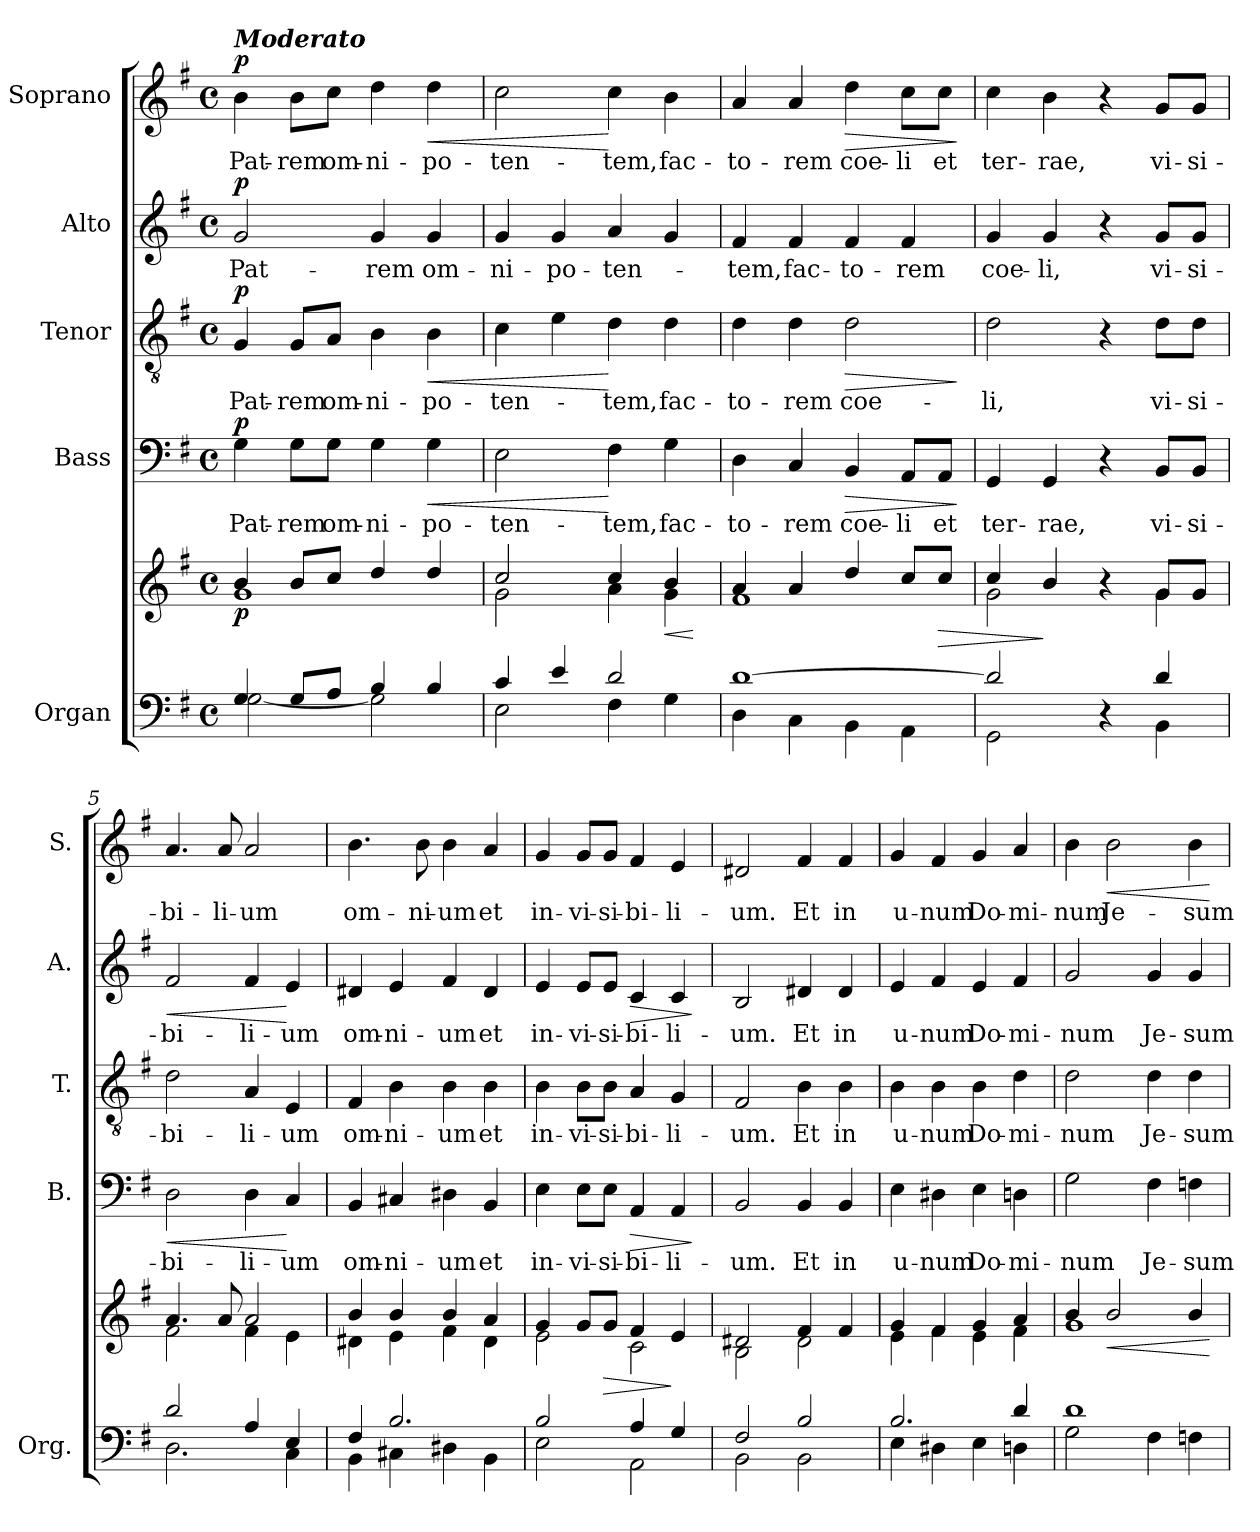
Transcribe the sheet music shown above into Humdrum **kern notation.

**kern	**kern	**dynam	**kern	**text	**dynam	**kern	**text	**dynam	**kern	**text	**dynam	**kern	**text	**dynam
*part5	*part5	*part5	*part4	*part4	*part4	*part3	*part3	*part3	*part2	*part2	*part2	*part1	*part1	*part1
*staff6	*staff5	*staff5/6	*staff4	*staff4	*staff4	*staff3	*staff3	*staff3	*staff2	*staff2	*staff2	*staff1	*staff1	*staff1
*I"Organ	*	*	*I"Bass	*	*	*I"Tenor	*	*	*I"Alto	*	*	*I"Soprano	*	*
*I'Org.	*	*	*I'B.	*	*	*I'T.	*	*	*I'A.	*	*	*I'S.	*	*
*clefF4	*clefG2	*	*clefF4	*	*	*clefGv2	*	*	*clefG2	*	*	*clefG2	*	*
*k[f#]	*k[f#]	*	*k[f#]	*	*	*k[f#]	*	*	*k[f#]	*	*	*k[f#]	*	*
*G:	*G:	*	*G:	*	*	*G:	*	*	*G:	*	*	*G:	*	*
*M4/4	*M4/4	*	*M4/4	*	*	*M4/4	*	*	*M4/4	*	*	*M4/4	*	*
*met(c)	*met(c)	*	*met(c)	*	*	*met(c)	*	*	*met(c)	*	*	*met(c)	*	*
=1	=1	=1	=1	=1	=1	=1	=1	=1	=1	=1	=1	=1	=1	=1
*^	*^	*	*	*	*	*	*	*	*	*	*	*	*	*
!	!	!	!	!	!	!	!	!	!	!	!	!	!	!LO:TX:a:Bi:t=Moderato	!	!
!	!	!	!	!LO:DY:b	!	!LO:LY:b	!LO:DY:a	!	!LO:LY:b	!LO:DY:a	!	!LO:LY:b	!LO:DY:a	!	!LO:LY:b	!LO:DY:a
4G/	[2G\	4b/	1g	p	4G\	Pat-	p	4G/	Pat-	p	2g/	Pat-	p	4b\	Pat-	p
!	!	!	!	!	!	!LO:LY:b	!	!	!LO:LY:b	!	!	!	!	!	!LO:LY:b	!
8G/L	.	8b/L	.	.	8G\L	-rem	.	8G/L	-rem	.	.	.	.	8b\L	-rem	.
!	!	!	!	!	!	!LO:LY:b	!	!	!LO:LY:b	!	!	!	!	!	!LO:LY:b	!
8A/J	.	8cc/J	.	.	8G\J	om-	.	8A/J	om-	.	.	.	.	8cc\J	om-	.
!	!	!	!	!	!	!LO:LY:b	!	!	!LO:LY:b	!	!	!LO:LY:b	!	!	!LO:LY:b	!
4B/	2G\]	4dd/	.	.	4G\	-ni-	.	4B\	-ni-	.	4g/	-rem	.	4dd\	-ni-	.
!	!	!	!	!	!	!LO:LY:b	!LO:HP:b	!	!LO:LY:b	!LO:HP:b	!	!LO:LY:b	!	!	!LO:LY:b	!LO:HP:b
4B/	.	4dd/	.	.	4G\	-po-	<	4B\	-po-	<	4g/	om-	.	4dd\	-po-	<
=2	=2	=2	=2	=2	=2	=2	=2	=2	=2	=2	=2	=2	=2	=2	=2	=2
!	!	!	!	!	!	!LO:LY:b	!	!	!LO:LY:b	!	!	!LO:LY:b	!	!	!LO:LY:b	!
4c/	2E\	2cc/	2g\	.	2E\	-ten-	.	4c\	-ten-	.	4g/	-ni-	.	2cc\	-ten-	.
!	!	!	!	!	!	!	!	!	!	!	!	!LO:LY:b	!	!	!	!
4e/	.	.	.	.	.	.	.	4e\	.	.	4g/	-po-	.	.	.	.
!	!	!	!	!	!	!LO:LY:b	!	!	!LO:LY:b	!	!	!LO:LY:b	!	!	!LO:LY:b	!
2d/	4F#\	4cc/	4a\	.	4F#\	-tem,	[	4d\	-tem,	[	4a/	-ten-	.	4cc\	-tem,	[
!	!	!	!	!LO:HP:b	!	!LO:LY:b	!	!	!LO:LY:b	!	!	!	!	!	!LO:LY:b	!
.	4G\	4b/	4g\	<	4G\	fac-	.	4d\	fac-	.	4g/	.	.	4b\	fac-	.
*v	*v	*	*	*	*	*	*	*	*	*	*	*	*	*	*	*
*	*v	*v	*	*	*	*	*	*	*	*	*	*	*	*	*
.	.	[	.	.	.	.	.	.	.	.	.	.	.	.
=3	=3	=3	=3	=3	=3	=3	=3	=3	=3	=3	=3	=3	=3	=3
*^	*^	*	*	*	*	*	*	*	*	*	*	*	*	*
!	!	!	!	!	!	!LO:LY:b	!	!	!LO:LY:b	!	!	!LO:LY:b	!	!	!LO:LY:b	!
[1d	4D\	4a/	1f#	.	4D\	-to-	.	4d\	-to-	.	4f#/	-tem,	.	4a/	-to-	.
!	!	!	!	!	!	!LO:LY:b	!	!	!LO:LY:b	!	!	!LO:LY:b	!	!	!LO:LY:b	!
.	4C\	4a/	.	.	4C/	-rem	.	4d\	-rem	.	4f#/	fac-	.	4a/	-rem	.
!	!	!	!	!	!	!LO:LY:b	!LO:HP:b	!	!LO:LY:b	!LO:HP:b	!	!LO:LY:b	!	!	!LO:LY:b	!LO:HP:b
.	4BB\	4dd/	.	.	4BB/	coe-	>	2d\	coe-	>	4f#/	-to-	.	4dd\	coe-	>
!	!	!	!	!	!	!LO:LY:b	!	!	!	!	!	!LO:LY:b	!	!	!LO:LY:b	!
.	4AA\	8cc/L	.	.	8AA/L	-li	.	.	.	.	4f#/	-rem	.	8cc\L	-li	.
!	!	!	!	!LO:HP:b	!	!LO:LY:b	!	!	!	!	!	!	!	!	!LO:LY:b	!
.	.	8cc/J	.	>	8AA/J	et	.	.	.	.	.	.	.	8cc\J	et	.
*v	*v	*	*	*	*	*	*	*	*	*	*	*	*	*	*	*
*	*v	*v	*	*	*	*	*	*	*	*	*	*	*	*	*
.	.	.	.	.	]	.	.	]	.	.	.	.	.	]
=4	=4	=4	=4	=4	=4	=4	=4	=4	=4	=4	=4	=4	=4	=4
*^	*^	*	*	*	*	*	*	*	*	*	*	*	*	*
!	!	!	!	!	!	!LO:LY:b	!	!	!LO:LY:b	!	!	!LO:LY:b	!	!	!LO:LY:b	!
2d/]	2GG\	4cc/	2g\	.	4GG/	ter-	.	2d\	-li,	.	4g/	coe-	.	4cc\	ter-	.
!	!	!	!	!	!	!LO:LY:b	!	!	!	!	!	!LO:LY:b	!	!	!LO:LY:b	!
.	.	4b/	.	]	4GG/	-rae,	.	.	.	.	4g/	-li,	.	4b\	-rae,	.
4r	4ryy	4r	4ryy	.	4r	.	.	4r	.	.	4r	.	.	4r	.	.
!	!	!	!	!	!	!LO:LY:b	!	!	!LO:LY:b	!	!	!LO:LY:b	!	!	!LO:LY:b	!
4d/	4BB\	8g/L	4g\	.	8BB/L	vi-	.	8d\L	vi-	.	8g/L	vi-	.	8g/L	vi-	.
!	!	!	!	!	!	!LO:LY:b	!	!	!LO:LY:b	!	!	!LO:LY:b	!	!	!LO:LY:b	!
.	.	8g/J	.	.	8BB/J	-si-	.	8d\J	-si-	.	8g/J	-si-	.	8g/J	-si-	.
=5	=5	=5	=5	=5	=5	=5	=5	=5	=5	=5	=5	=5	=5	=5	=5	=5
!	!	!	!	!	!	!LO:LY:b	!LO:HP:b	!	!LO:LY:b	!	!	!LO:LY:b	!LO:HP:b	!	!LO:LY:b	!
2d/	2.D\	4.a/	2f#\	.	2D\	-bi-	<	2d\	-bi-	.	2f#/	-bi-	<	4.a/	-bi-	.
!	!	!	!	!	!	!	!	!	!	!	!	!	!	!	!LO:LY:b	!
.	.	8a/	.	.	.	.	.	.	.	.	.	.	.	8a/	-li-	.
!	!	!	!	!	!	!LO:LY:b	!	!	!LO:LY:b	!	!	!LO:LY:b	!	!	!LO:LY:b	!
4A/	.	2a/	4f#\	.	4D\	-li-	.	4A/	-li-	.	4f#/	-li-	.	2a/	-um	.
!	!	!	!	!	!	!LO:LY:b	!	!	!LO:LY:b	!	!	!LO:LY:b	!	!	!	!
4E/	4C\	.	4e\	.	4C/	-um	[	4E/	-um	.	4e/	-um	[	.	.	.
!!LO:LB:g=z
=6	=6	=6	=6	=6	=6	=6	=6	=6	=6	=6	=6	=6	=6	=6	=6	=6
!	!	!	!	!	!	!LO:LY:b	!	!	!LO:LY:b	!	!	!LO:LY:b	!	!	!LO:LY:b	!
4F#/	4BB\	4b/	4d#X\	.	4BB/	om-	.	4F#/	om-	.	4d#X/	om-	.	4.b\	om-	.
!	!	!	!	!	!	!LO:LY:b	!	!	!LO:LY:b	!	!	!LO:LY:b	!	!	!	!
2.B/	4C#X\	4b/	4e\	.	4C#X/	-ni-	.	4B\	-ni-	.	4e/	-ni-	.	.	.	.
!	!	!	!	!	!	!	!	!	!	!	!	!	!	!	!LO:LY:b	!
.	.	.	.	.	.	.	.	.	.	.	.	.	.	8b\	-ni-	.
!	!	!	!	!	!	!LO:LY:b	!	!	!LO:LY:b	!	!	!LO:LY:b	!	!	!LO:LY:b	!
.	4D#X\	4b/	4f#\	.	4D#X\	-um	.	4B\	-um	.	4f#/	-um	.	4b\	-um	.
!	!	!	!	!	!	!LO:LY:b	!	!	!LO:LY:b	!	!	!LO:LY:b	!	!	!LO:LY:b	!
.	4BB\	4a/	4d#\	.	4BB/	et	.	4B\	et	.	4d#/	et	.	4a/	et	.
=7	=7	=7	=7	=7	=7	=7	=7	=7	=7	=7	=7	=7	=7	=7	=7	=7
!	!	!	!	!	!	!LO:LY:b	!	!	!LO:LY:b	!	!	!LO:LY:b	!	!	!LO:LY:b	!
2B/	2E\	4g/	2e\	.	4E\	in-	.	4B\	in-	.	4e/	in-	.	4g/	in-	.
!	!	!	!	!	!	!LO:LY:b	!	!	!LO:LY:b	!	!	!LO:LY:b	!	!	!LO:LY:b	!
.	.	8g/L	.	.	8E\L	-vi-	.	8B\L	-vi-	.	8e/L	-vi-	.	8g/L	-vi-	.
!	!	!	!	!LO:HP:b	!	!LO:LY:b	!	!	!LO:LY:b	!	!	!LO:LY:b	!	!	!LO:LY:b	!
.	.	8g/J	.	>	8E\J	-si-	.	8B\J	-si-	.	8e/J	-si-	.	8g/J	-si-	.
!	!	!	!	!	!	!LO:LY:b	!LO:HP:b	!	!LO:LY:b	!	!	!LO:LY:b	!LO:HP:b	!	!LO:LY:b	!
4A/	2AA\	4f#/	2c\	.	4AA/	-bi-	>	4A/	-bi-	.	4c/	-bi-	>	4f#/	-bi-	.
!	!	!	!	!	!	!LO:LY:b	!	!	!LO:LY:b	!	!	!LO:LY:b	!	!	!LO:LY:b	!
4G/	.	4e/	.	]	4AA/	-li-	.	4G/	-li-	.	4c/	-li-	.	4e/	-li-	.
*v	*v	*	*	*	*	*	*	*	*	*	*	*	*	*	*	*
*	*v	*v	*	*	*	*	*	*	*	*	*	*	*	*	*
.	.	.	.	.	]	.	.	.	.	.	]	.	.	.
=8	=8	=8	=8	=8	=8	=8	=8	=8	=8	=8	=8	=8	=8	=8
*^	*^	*	*	*	*	*	*	*	*	*	*	*	*	*
!	!	!	!	!	!	!LO:LY:b	!	!	!LO:LY:b	!	!	!LO:LY:b	!	!	!LO:LY:b	!
2F#/	2BB\	2d#X/	2B\	.	2BB/	-um.	.	2F#/	-um.	.	2B/	-um.	.	2d#X/	-um.	.
!	!	!	!	!	!	!LO:LY:b	!	!	!LO:LY:b	!	!	!LO:LY:b	!	!	!LO:LY:b	!
2B/	2BB\	4f#/	2d#\	.	4BB/	Et	.	4B\	Et	.	4d#X/	Et	.	4f#/	Et	.
!	!	!	!	!	!	!LO:LY:b	!	!	!LO:LY:b	!	!	!LO:LY:b	!	!	!LO:LY:b	!
.	.	4f#/	.	.	4BB/	in	.	4B\	in	.	4d#/	in	.	4f#/	in	.
=9	=9	=9	=9	=9	=9	=9	=9	=9	=9	=9	=9	=9	=9	=9	=9	=9
!	!	!	!	!	!	!LO:LY:b	!	!	!LO:LY:b	!	!	!LO:LY:b	!	!	!LO:LY:b	!
2.B/	4E\	4g/	4e\	.	4E\	u-	.	4B\	u-	.	4e/	u-	.	4g/	u-	.
!	!	!	!	!	!	!LO:LY:b	!	!	!LO:LY:b	!	!	!LO:LY:b	!	!	!LO:LY:b	!
.	4D#X\	4f#/	4f#\	.	4D#X\	-num	.	4B\	-num	.	4f#/	-num	.	4f#/	-num	.
!	!	!	!	!	!	!LO:LY:b	!	!	!LO:LY:b	!	!	!LO:LY:b	!	!	!LO:LY:b	!
.	4E\	4g/	4e\	.	4E\	Do-	.	4B\	Do-	.	4e/	Do-	.	4g/	Do-	.
!	!	!	!	!	!	!LO:LY:b	!	!	!LO:LY:b	!	!	!LO:LY:b	!	!	!LO:LY:b	!
4d/	4Dn\	4a/	4f#\	.	4Dn\	-mi-	.	4d\	-mi-	.	4f#/	-mi-	.	4a/	-mi-	.
=10	=10	=10	=10	=10	=10	=10	=10	=10	=10	=10	=10	=10	=10	=10	=10	=10
!	!	!	!	!	!	!LO:LY:b	!	!	!LO:LY:b	!	!	!LO:LY:b	!	!	!LO:LY:b	!
1d	2G\	4b/	1g	.	2G\	-num	.	2d\	-num	.	2g/	-num	.	4b\	-num	.
!	!	!	!	!LO:HP:b	!	!	!	!	!	!	!	!	!	!	!LO:LY:b	!LO:HP:b
.	.	2b/	.	<	.	.	.	.	.	.	.	.	.	2b\	Je-	<
!	!	!	!	!	!	!LO:LY:b	!	!	!LO:LY:b	!	!	!LO:LY:b	!	!	!	!
.	4F#\	.	.	.	4F#\	Je-	.	4d\	Je-	.	4g/	Je-	.	.	.	.
!	!	!	!	!	!	!LO:LY:b	!	!	!LO:LY:b	!	!	!LO:LY:b	!	!	!LO:LY:b	!
.	4Fn\	4b/	.	.	4Fn\	-sum	.	4d\	-sum	.	4g/	-sum	.	4b\	-sum	.
*v	*v	*	*	*	*	*	*	*	*	*	*	*	*	*	*	*
*	*v	*v	*	*	*	*	*	*	*	*	*	*	*	*	*
.	.	[	.	.	.	.	.	.	.	.	.	.	.	[
=	=	=	=	=	=	=	=	=	=	=	=	=	=	=
*-	*-	*-	*-	*-	*-	*-	*-	*-	*-	*-	*-	*-	*-	*-
